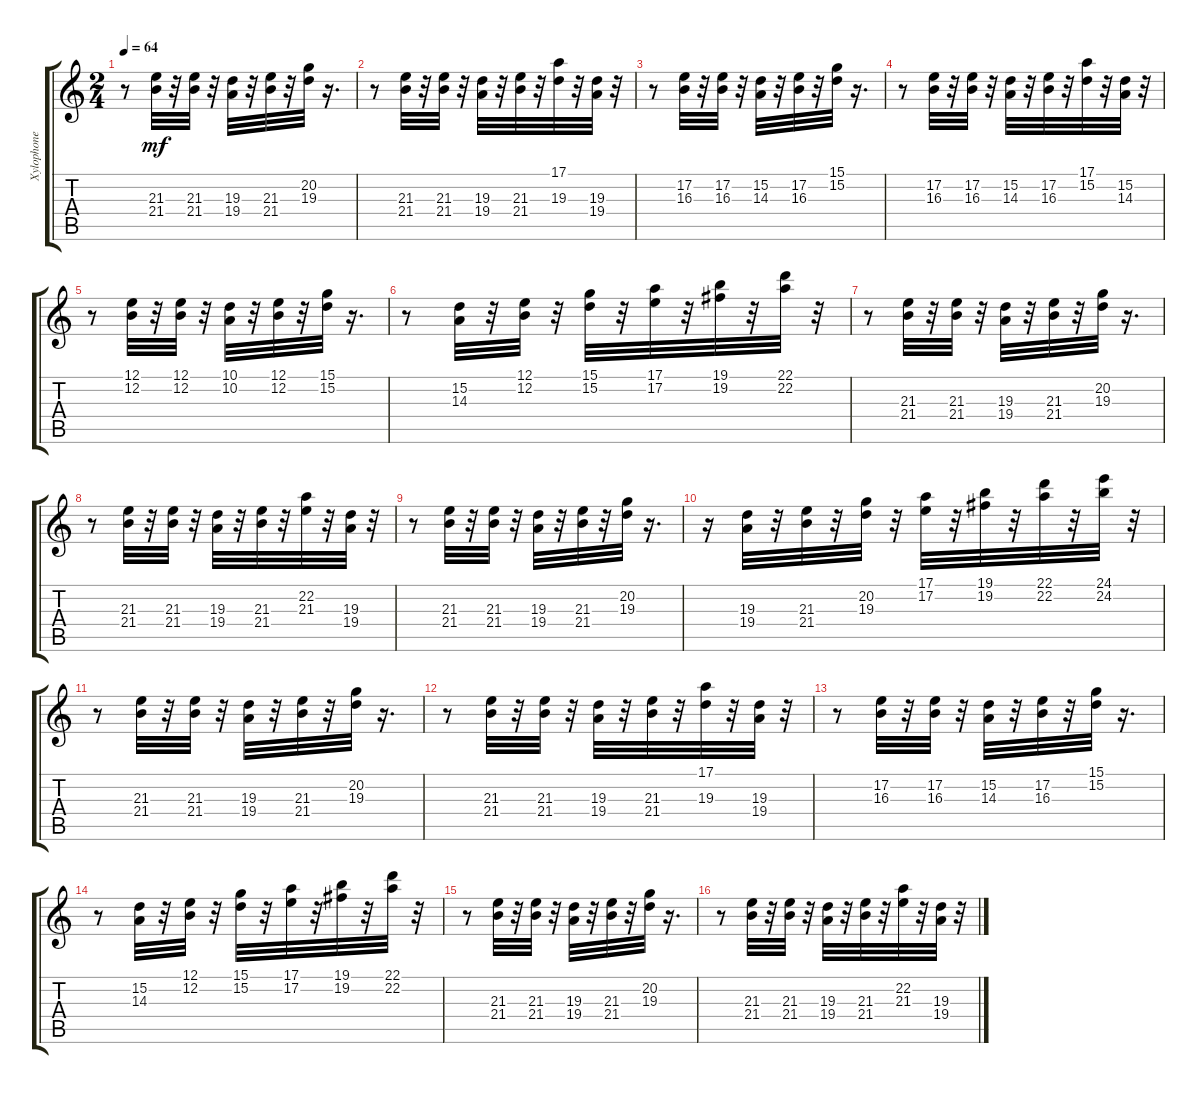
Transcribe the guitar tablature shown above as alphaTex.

\track ("Xylophone" "Xylophone") {instrument xylophone}
\staff {score tabs}
\tuning (E4 B3 G3 D3 A2 E2) {hide}
\ts (2 4)
\tempo 64
\clef g2
\ks c
r.8{dy mf} (21.3 21.4).32 r.32 (21.3 21.4).32 r.32 (19.3 19.4).32 r.32 (21.3 21.4).32 r.32 (20.2 19.3).32 r.16{d} |
r.8 (21.3 21.4).32 r.32 (21.3 21.4).32 r.32 (19.3 19.4).32 r.32 (21.3 21.4).32 r.32 (17.1 19.3).32 r.32 (19.3 19.4).32 r.32 |
r.8 (17.2 16.3).32 r.32 (17.2 16.3).32 r.32 (15.2 14.3).32 r.32 (17.2 16.3).32 r.32 (15.1 15.2).32 r.16{d} |
r.8 (17.2 16.3).32 r.32 (17.2 16.3).32 r.32 (15.2 14.3).32 r.32 (17.2 16.3).32 r.32 (17.1 15.2).32 r.32 (15.2 14.3).32 r.32 |
r.8 (12.1 12.2).32 r.32 (12.1 12.2).32 r.32 (10.1 10.2).32 r.32 (12.1 12.2).32 r.32 (15.1 15.2).32 r.16{d} |
r.8 (15.2 14.3).32 r.32 (12.1 12.2).32 r.32 (15.1 15.2).32 r.32 (17.1 17.2).32 r.32 (19.1 19.2).32 r.32 (22.1 22.2).32 r.32 |
r.8 (21.3 21.4).32 r.32 (21.3 21.4).32 r.32 (19.3 19.4).32 r.32 (21.3 21.4).32 r.32 (20.2 19.3).32 r.16{d} |
r.8 (21.3 21.4).32 r.32 (21.3 21.4).32 r.32 (19.3 19.4).32 r.32 (21.3 21.4).32 r.32 (22.2 21.3).32 r.32 (19.3 19.4).32 r.32 |
r.8 (21.3 21.4).32 r.32 (21.3 21.4).32 r.32 (19.3 19.4).32 r.32 (21.3 21.4).32 r.32 (20.2 19.3).32 r.16{d} |
r.16 (19.3 19.4).32 r.32 (21.3 21.4).32 r.32 (20.2 19.3).32 r.32 (17.1 17.2).32 r.32 (19.1 19.2).32 r.32 (22.1 22.2).32 r.32 (24.1 24.2).32 r.32 |
r.8 (21.3 21.4).32 r.32 (21.3 21.4).32 r.32 (19.3 19.4).32 r.32 (21.3 21.4).32 r.32 (20.2 19.3).32 r.16{d} |
r.8 (21.3 21.4).32 r.32 (21.3 21.4).32 r.32 (19.3 19.4).32 r.32 (21.3 21.4).32 r.32 (17.1 19.3).32 r.32 (19.3 19.4).32 r.32 |
r.8 (17.2 16.3).32 r.32 (17.2 16.3).32 r.32 (15.2 14.3).32 r.32 (17.2 16.3).32 r.32 (15.1 15.2).32 r.16{d} |
r.8 (15.2 14.3).32 r.32 (12.1 12.2).32 r.32 (15.1 15.2).32 r.32 (17.1 17.2).32 r.32 (19.1 19.2).32 r.32 (22.1 22.2).32 r.32 |
r.8 (21.3 21.4).32 r.32 (21.3 21.4).32 r.32 (19.3 19.4).32 r.32 (21.3 21.4).32 r.32 (20.2 19.3).32 r.16{d} |
r.8 (21.3 21.4).32 r.32 (21.3 21.4).32 r.32 (19.3 19.4).32 r.32 (21.3 21.4).32 r.32 (22.2 21.3).32 r.32 (19.3 19.4).32 r.32
